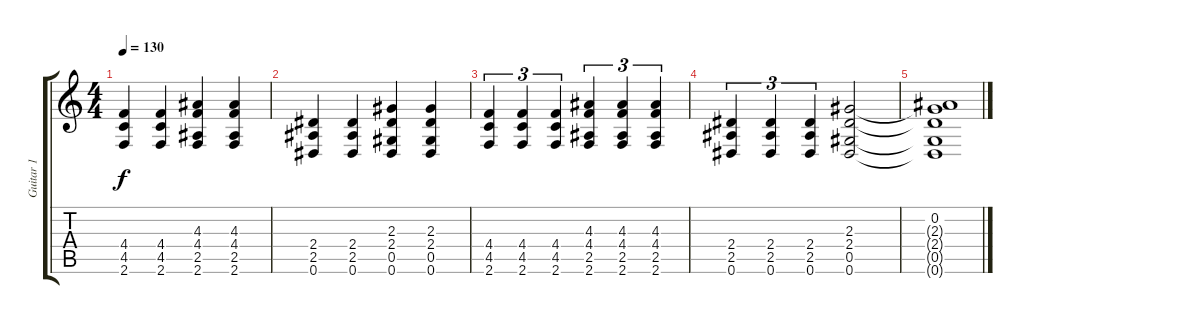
\track ("Guitar 1" "Guitar 1") {instrument distortionguitar}
\staff {score tabs}
\tuning (Eb4 Bb3 Gb3 Db3 Ab2 Eb2) {hide}
\ts (4 4)
\tempo 130
\clef g2
\ks c
(4.4{t} 4.5{t} 2.6{t}).4{dy f} (4.4 4.5 2.6).4 (4.3 4.4 2.5 2.6).4 (4.3 4.4 2.5 2.6).4 |
(2.4 2.5 0.6).4 (2.4 2.5 0.6).4 (2.3 2.4 0.5 0.6).4 (2.3 2.4 0.5 0.6).4 |
(4.4 4.5 2.6).4{tu (3 2)} (4.4 4.5 2.6).4{tu (3 2)} (4.4 4.5 2.6).4{tu (3 2)} (4.3 4.4 2.5 2.6).4{tu (3 2)} (4.3 4.4 2.5 2.6).4{tu (3 2)} (4.3 4.4 2.5 2.6).4{tu (3 2)} |
(2.4 2.5 0.6).4{tu (3 2)} (2.4 2.5 0.6).4{tu (3 2)} (2.4 2.5 0.6).4{tu (3 2)} (2.3 2.4 0.5 0.6).2 |
(0.2 2.3{t} 2.4{t} 0.5{t} 0.6{t}).1
